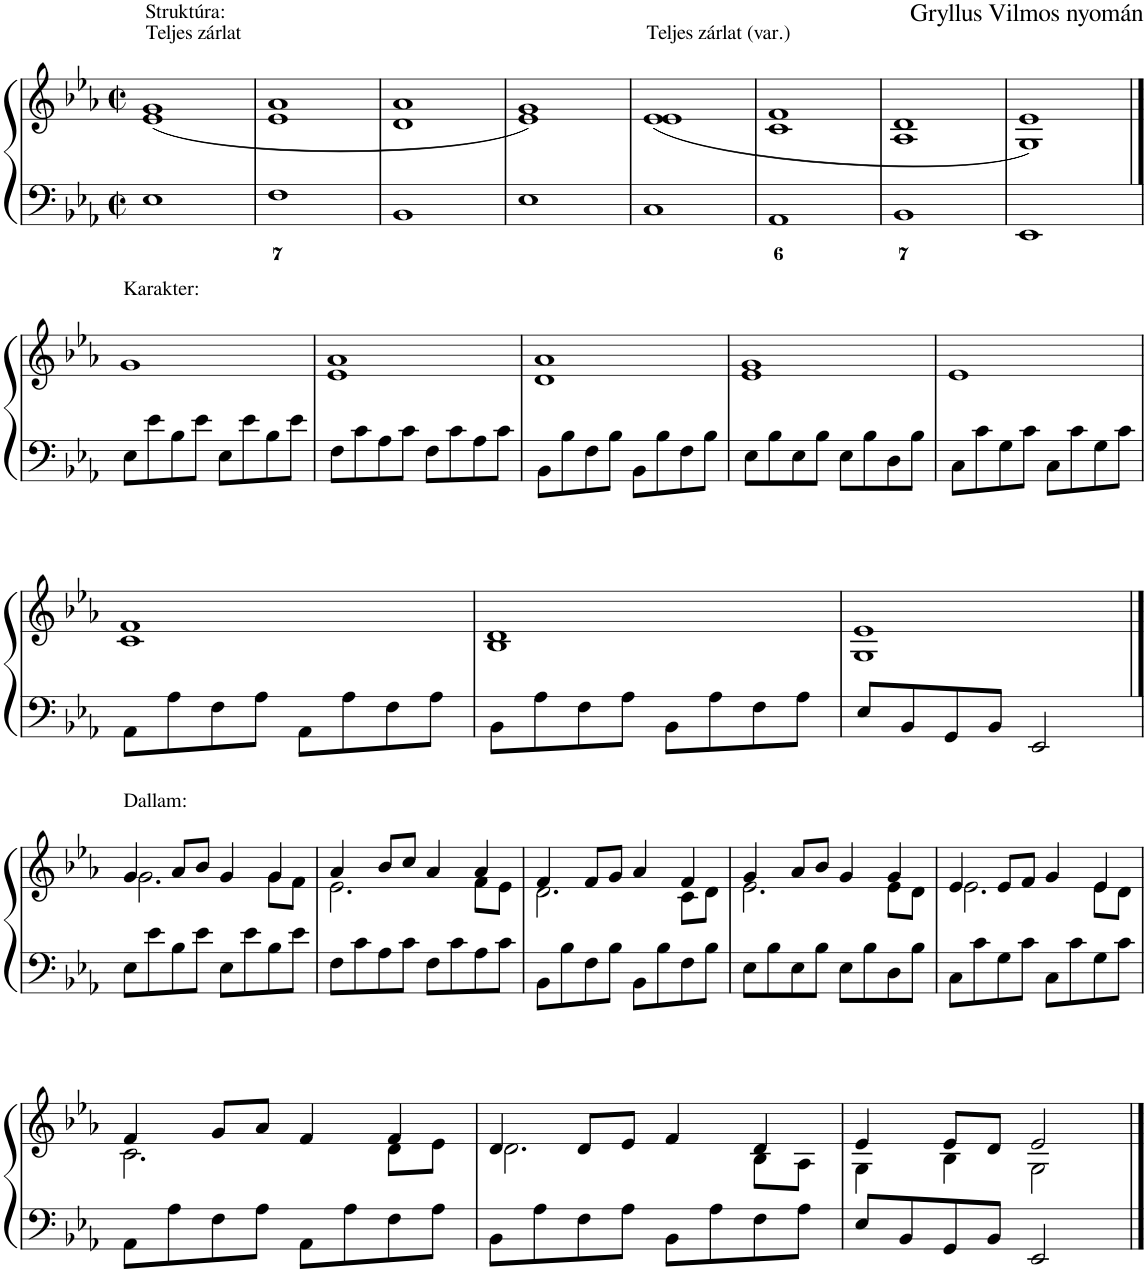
**kern	**kern
*part1	*part1
*staff2	*staff1
*I"Piano	*
*I'Pno	*
*clefF4	*clefG2
*k[b-e-a-]	*k[b-e-a-]
*M2/2	*M2/2
*met(c|)	*met(c|)
=1	=1
!	!LO:TX:a:t=Teljes zárlat
!	!LO:TX:a:t=Struktúra&colon;
1E-	(1e- 1g
=2	=2
1F	1e- 1a-
=3	=3
1BB-	1d 1a-
=4	=4
1E-	1e- 1g)
=5	=5
!	!LO:TX:a:t=Teljes zárlat (var.)
1C	(1e- 1e-
=6	=6
1AA-	1c 1f
=7	=7
1BB-	1A- 1d
=8	=8
1EE-	1G 1e-)
!!LO:LB:g=z
==1	==1
!	!LO:TX:a:t=Karakter&colon;
8E-\L	1g
8e-\	.
8B-\	.
8e-\J	.
8E-\L	.
8e-\	.
8B-\	.
8e-\J	.
=2	=2
8F\L	1e- 1a-
8c\	.
8A-\	.
8c\J	.
8F\L	.
8c\	.
8A-\	.
8c\J	.
=3	=3
8BB-\L	1d 1a-
8B-\	.
8F\	.
8B-\J	.
8BB-\L	.
8B-\	.
8F\	.
8B-\J	.
=4	=4
8E-\L	1e- 1g
8B-\	.
8E-\	.
8B-\J	.
8E-\L	.
8B-\	.
8D\	.
8B-\J	.
=5	=5
8C\L	1e-
8c\	.
8G\	.
8c\J	.
8C\L	.
8c\	.
8G\	.
8c\J	.
!!LO:LB:g=z
=6	=6
8AA-\L	1c 1f
8A-\	.
8F\	.
8A-\J	.
8AA-\L	.
8A-\	.
8F\	.
8A-\J	.
=7	=7
8BB-\L	1B- 1d
8A-\	.
8F\	.
8A-\J	.
8BB-\L	.
8A-\	.
8F\	.
8A-\J	.
=8	=8
8E-/L	1G 1e-
8BB-/	.
8GG/	.
8BB-/J	.
2EE-/	.
!!LO:LB:g=z
==1	==1
*	*^
!	!LO:TX:a:t=Dallam&colon;	!
8E-\L	4g/	2.g\
8e-\	.	.
8B-\	8a-/L	.
8e-\J	8b-/J	.
8E-\L	4g/	.
8e-\	.	.
8B-\	4g/	8g\L
8e-\J	.	8f\J
=2	=2	=2
8F\L	4a-/	2.e-\
8c\	.	.
8A-\	8b-/L	.
8c\J	8cc/J	.
8F\L	4a-/	.
8c\	.	.
8A-\	4a-/	8f\L
8c\J	.	8e-\J
=3	=3	=3
8BB-\L	4f/	2.d\
8B-\	.	.
8F\	8f/L	.
8B-\J	8g/J	.
8BB-\L	4a-/	.
8B-\	.	.
8F\	4f/	8c\L
8B-\J	.	8d\J
=4	=4	=4
8E-\L	4g/	2.e-\
8B-\	.	.
8E-\	8a-/L	.
8B-\J	8b-/J	.
8E-\L	4g/	.
8B-\	.	.
8D\	4g/	8e-\L
8B-\J	.	8d\J
=5	=5	=5
8C\L	4e-/	2.e-\
8c\	.	.
8G\	8e-/L	.
8c\J	8f/J	.
8C\L	4g/	.
8c\	.	.
8G\	4e-/	8e-\L
8c\J	.	8d\J
!!LO:LB:g=z	!!
=6	=6	=6
8AA-\L	4f/	2.c\
8A-\	.	.
8F\	8g/L	.
8A-\J	8a-/J	.
8AA-\L	4f/	.
8A-\	.	.
8F\	4f/	8d\L
8A-\J	.	8e-\J
=7	=7	=7
8BB-\L	4d/	2.d\
8A-\	.	.
8F\	8d/L	.
8A-\J	8e-/J	.
8BB-\L	4f/	.
8A-\	.	.
8F\	4d/	8B-\L
8A-\J	.	8A-\J
=8	=8	=8
8E-/L	4e-/	4G\
8BB-/	.	.
8GG/	8e-/L	4B-\
8BB-/J	8d/J	.
2EE-/	2e-/	2G\
*	*v	*v
==	==
*-	*-
